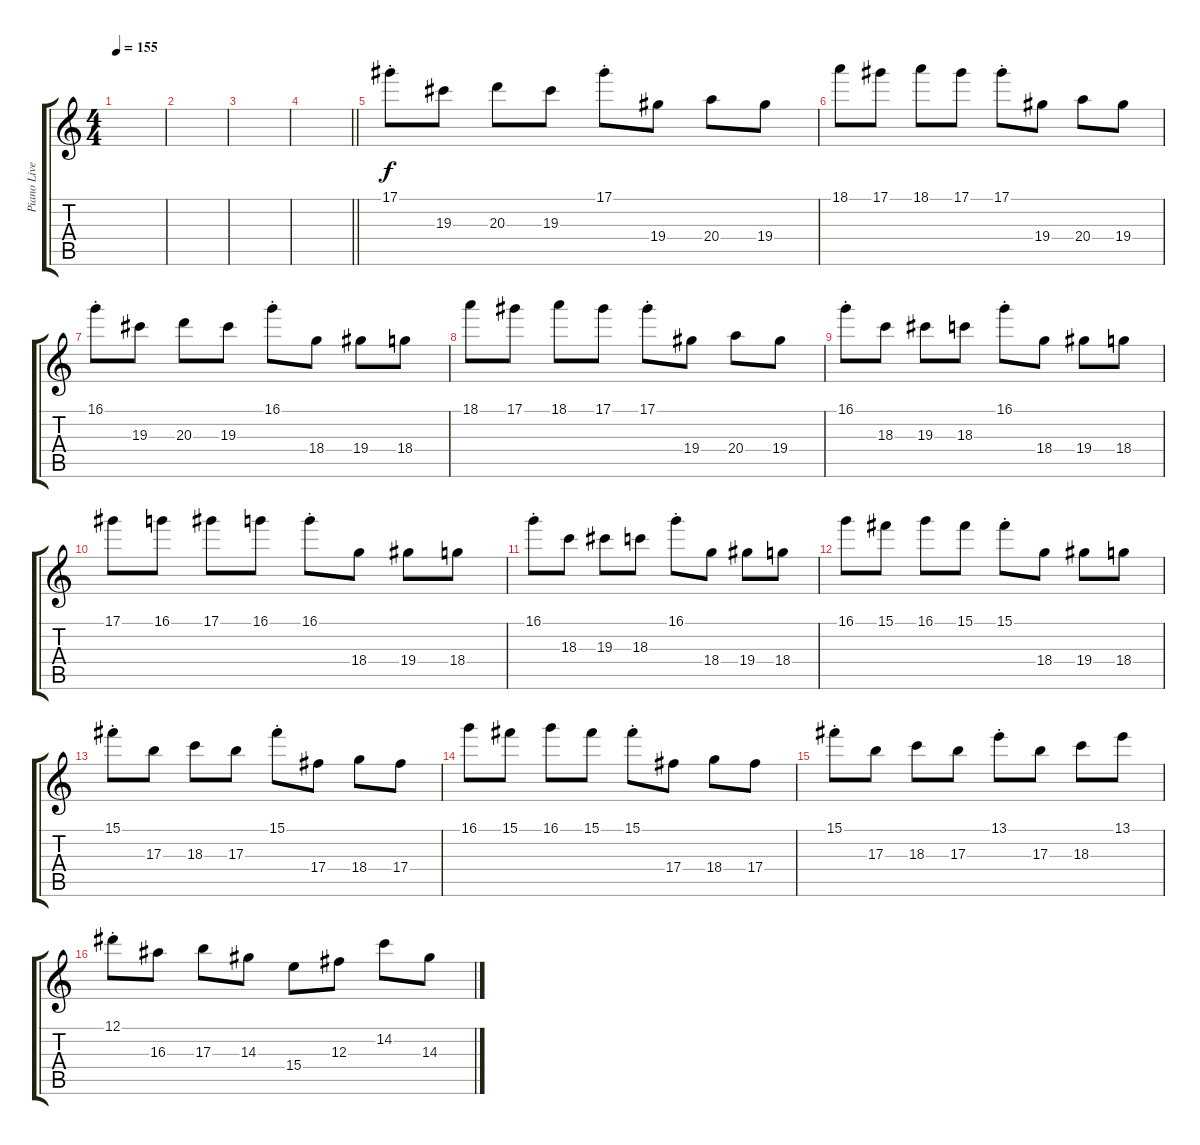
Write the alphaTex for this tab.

\track ("Piano Live (-1/2 version)" "Piano Live") {instrument acousticguitarsteel}
\staff {score tabs}
\tuning (Eb4 Bb3 Gb3 Db3 Ab2 Eb2) {hide}
\ts (4 4)
\tempo 155
\clef g2
\ks c
|
|
|
\barLineRight lightlight
|
\section ("" "")
17.1{st}.8{instrument stringensemble1} 19.3.8 20.3.8 19.3.8 17.1{st}.8 19.4.8 20.4.8 19.4.8 |
18.1.8 17.1.8 18.1.8 17.1.8 17.1{st}.8 19.4.8 20.4.8 19.4.8 |
16.1{st}.8 19.3.8 20.3.8 19.3.8 16.1{st}.8 18.4.8 19.4.8 18.4.8 |
18.1.8 17.1.8 18.1.8 17.1.8 17.1{st}.8 19.4.8 20.4.8 19.4.8 |
16.1{st}.8 18.3.8 19.3.8 18.3.8 16.1{st}.8 18.4.8 19.4.8 18.4.8 |
17.1.8 16.1.8 17.1.8 16.1.8 16.1{st}.8 18.4.8 19.4.8 18.4.8 |
16.1{st}.8 18.3.8 19.3.8 18.3.8 16.1{st}.8 18.4.8 19.4.8 18.4.8 |
16.1.8 15.1.8 16.1.8 15.1.8 15.1{st}.8 18.4.8 19.4.8 18.4.8 |
15.1{st}.8 17.3.8 18.3.8 17.3.8 15.1{st}.8 17.4.8 18.4.8 17.4.8 |
16.1.8 15.1.8 16.1.8 15.1.8 15.1{st}.8 17.4.8 18.4.8 17.4.8 |
15.1{st}.8 17.3.8 18.3.8 17.3.8 13.1{st}.8 17.3.8 18.3.8 13.1.8 |
12.1{st}.8 16.3.8 17.3.8 14.3.8 15.4.8 12.3.8 14.2.8 14.3.8
